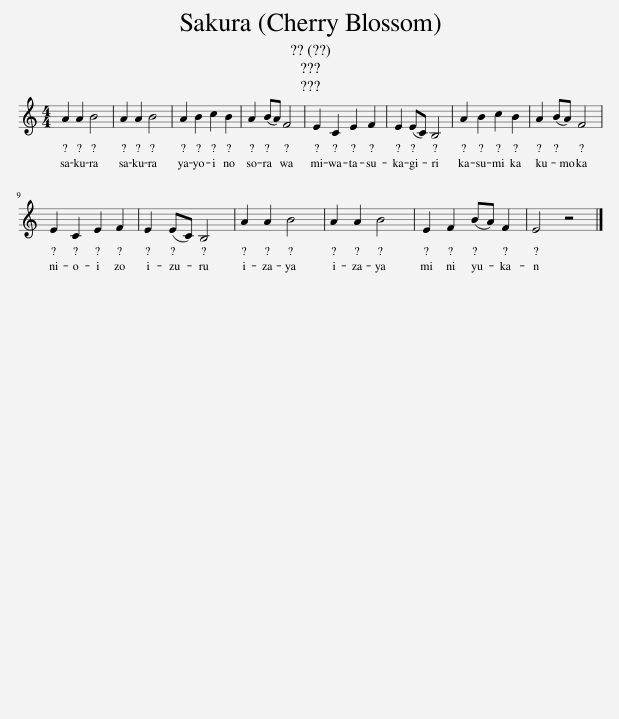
X:1
L:1/8
M:4/4
I:linebreak $
K:C
V:1 treble
V:1
 A2 A2 B4 | A2 A2 B4 | A2 B2 c2 B2 | A2 (BA) F4 | E2 C2 E2 F2 | %5
 E2 (EC) B,4 | A2 B2 c2 B2 | A2 (BA) F4 |$ E2 C2 E2 F2 | E2 (EC) B,4 | %10
 A2 A2 B4 | A2 A2 B4 | E2 F2 (BA) F2 | E4 z4 |] %14
